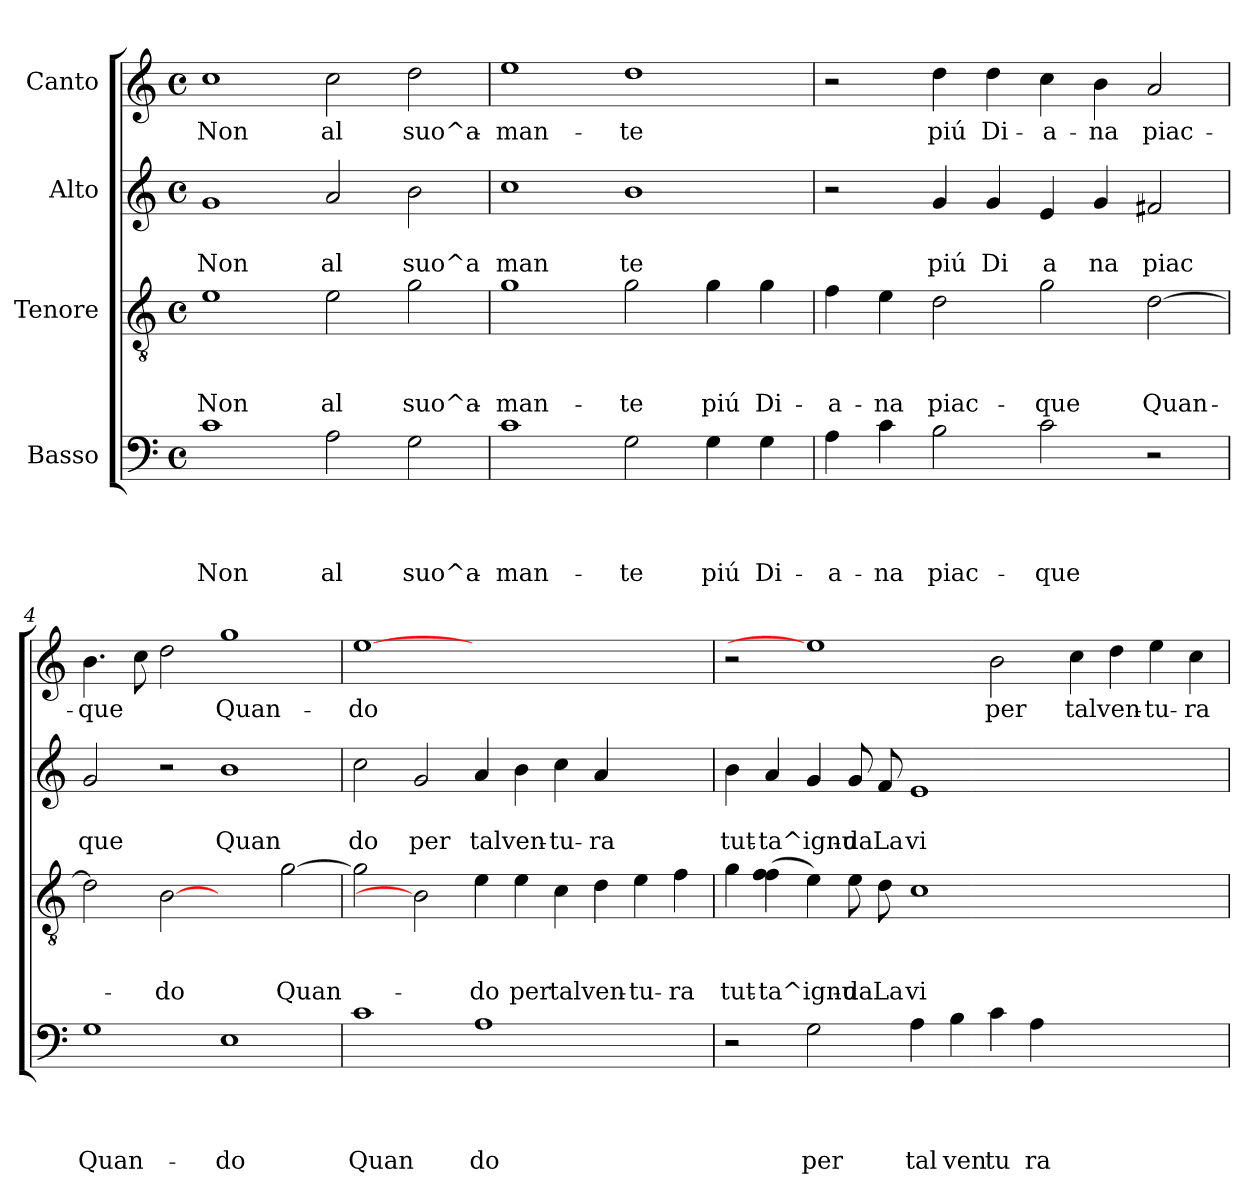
**kern	**text	**text	**text	**text	**kern	**text	**text	**text	**kern	**text	**text	**kern	**text
*part4	*part4	*part4	*part4	*part4	*part3	*part3	*part3	*part3	*part2	*part2	*part2	*part1	*part1
*staff4	*staff4	*staff4	*staff4	*staff4	*staff3	*staff3	*staff3	*staff3	*staff2	*staff2	*staff2	*staff1	*staff1
*I"Basso	*	*	*	*	*I"Tenore	*	*	*	*I"Alto	*	*	*I"Canto	*
*clefF4	*	*	*	*	*clefGv2	*	*	*	*clefG2	*	*	*clefG2	*
*k[]	*	*	*	*	*k[]	*	*	*	*k[]	*	*	*k[]	*
*C:	*	*	*	*	*C:	*	*	*	*C:	*	*	*C:	*
*M4/4	*	*	*	*	*M4/4	*	*	*	*M4/4	*	*	*M4/4	*
*met(c)	*	*	*	*	*met(c)	*	*	*	*met(c)	*	*	*met(c)	*
=1	=1	=1	=1	=1	=1	=1	=1	=1	=1	=1	=1	=1	=1
!	!	!	!	!LO:LY:b	!	!	!	!LO:LY:b	!	!	!LO:LY:b	!	!LO:LY:b
1c	.	.	.	Non	1e	.	.	Non	1g	.	Non	1cc	Non
!	!	!	!	!LO:LY:b	!	!	!	!LO:LY:b	!	!	!LO:LY:b	!	!LO:LY:b
2A\	.	.	.	al	2e\	.	.	al	2a/	.	al	2cc\	al
!	!	!	!	!LO:LY:b	!	!	!	!LO:LY:b	!	!	!LO:LY:b	!	!LO:LY:b
2G\	.	.	.	suo^a-	2g\	.	.	suo^a-	2b\	.	suo^a	2dd\	suo^a-
=2	=2	=2	=2	=2	=2	=2	=2	=2	=2	=2	=2	=2	=2
!	!	!	!	!LO:LY:b	!	!	!	!LO:LY:b	!	!	!LO:LY:b	!	!LO:LY:b
1c	.	.	.	-man-	1g	.	.	-man-	1cc	.	man	1ee	-man-
!	!	!	!	!LO:LY:b	!	!	!	!LO:LY:b	!	!	!LO:LY:b	!	!LO:LY:b
2G\	.	.	.	-te	2g\	.	.	-te	1b	.	te	1dd	-te
!	!	!	!	!LO:LY:b	!	!	!	!LO:LY:b	!	!	!	!	!
4G\	.	.	.	piú	4g\	.	.	piú	.	.	.	.	.
!	!	!	!	!LO:LY:b	!	!	!	!LO:LY:b	!	!	!	!	!
4G\	.	.	.	Di-	4g\	.	.	Di-	.	.	.	.	.
=3	=3	=3	=3	=3	=3	=3	=3	=3	=3	=3	=3	=3	=3
!	!	!	!	!LO:LY:b	!	!	!	!LO:LY:b	!	!	!	!	!
4A\	.	.	.	-a-	4f\	.	.	-a-	2r	.	.	2r	.
!	!	!	!	!LO:LY:b	!	!	!	!LO:LY:b	!	!	!	!	!
4c\	.	.	.	-na	4e\	.	.	-na	.	.	.	.	.
!	!	!	!	!LO:LY:b	!	!	!	!LO:LY:b	!	!	!LO:LY:b	!	!LO:LY:b
2B\	.	.	.	piac-	2d\	.	.	piac-	4g/	.	piú	4dd\	piú
!	!	!	!	!	!	!	!	!	!	!	!LO:LY:b	!	!LO:LY:b
.	.	.	.	.	.	.	.	.	4g/	.	Di	4dd\	Di-
!	!	!	!	!LO:LY:b	!	!	!	!LO:LY:b	!	!	!LO:LY:b	!	!LO:LY:b
2c\	.	.	.	-que	2g\	.	.	-que	4e/	.	a	4cc\	-a-
!	!	!	!	!	!	!	!	!	!	!	!LO:LY:b	!	!LO:LY:b
.	.	.	.	.	.	.	.	.	4g/	.	na	4b\	-na
!	!	!	!	!	!	!	!	!LO:LY:b	!	!	!LO:LY:b	!	!LO:LY:b
2r	.	.	.	.	[>2d\	.	.	Quan-	2f#X/	.	piac	2a/	piac-
=4	=4	=4	=4	=4	=4	=4	=4	=4	=4	=4	=4	=4	=4
!	!	!	!	!LO:LY:b	!	!	!	!	!	!	!LO:LY:b	!	!LO:LY:b
1G	.	.	.	Quan-	2d\]	.	.	.	2g/	.	que	4.b\	-que
.	.	.	.	.	.	.	.	.	.	.	.	8cc\	.
!	!	!	!	!	!	!	!	!LO:LY:b	!	!	!	!	!
.	.	.	.	.	[2B	.	.	-do	2r	.	.	2dd\	.
!	!	!	!	!LO:LY:b	!	!	!	!	!	!	!LO:LY:b	!	!LO:LY:b
1E	.	.	.	-do	2ryy	.	.	.	1b	.	Quan	1gg	Quan-
!	!	!	!	!	!	!	!	!LO:LY:b	!	!	!	!	!
.	.	.	.	.	[<2g\	.	.	Quan-	.	.	.	.	.
!!LO:LB:g=z
=5	=5	=5	=5	=5	=5	=5	=5	=5	=5	=5	=5	=5	=5
!	!	!	!	!LO:LY:b	!	!	!	!	!	!	!LO:LY:b	!	!LO:LY:b
1c	.	.	.	Quan	2g\]	.	.	.	2cc\	.	do	[1ee	-do
!	!	!	!	!	!	!	!	!	!	!	!LO:LY:b	!	!
.	.	.	.	.	2B]	.	.	.	2g/	.	per	.	.
!	!	!	!	!LO:LY:b	!	!	!	!LO:LY:b	!	!	!LO:LY:b	!	!
1A	.	.	.	do	4e\	.	.	-do	4a/	.	tal	1.ryy	.
!	!	!	!	!	!	!	!	!LO:LY:b	!	!	!LO:LY:b	!	!
.	.	.	.	.	4e\	.	.	per	4b\	.	ven-	.	.
!	!	!	!	!	!	!	!	!LO:LY:b	!	!	!LO:LY:b	!	!
.	.	.	.	.	4c\	.	.	tal	4cc\	.	-tu-	.	.
!	!	!	!	!	!	!	!	!LO:LY:b	!	!	!LO:LY:b	!	!
.	.	.	.	.	4d\	.	.	ven-	4a/	.	-ra	.	.
!	!	!	!	!	!	!	!	!LO:LY:b	!	!	!	!	!
2ryy	.	.	.	.	4e\	.	.	-tu-	2ryy	.	.	.	.
!	!	!	!	!	!	!	!	!LO:LY:b	!	!	!	!	!
.	.	.	.	.	4f\	.	.	-ra	.	.	.	.	.
=6	=6	=6	=6	=6	=6	=6	=6	=6	=6	=6	=6	=6	=6
!	!	!	!	!	!	!	!	!LO:LY:b	!	!	!LO:LY:b	!	!
2r	.	.	.	.	4g\	.	.	tut-	4b\	.	tut-	2r	.
!	!	!	!	!	!	!	!	!LO:LY:b	!	!	!LO:LY:b	!	!
.	.	.	.	.	(>4f\ 4f\	.	.	-ta^ignu-	4a/	.	-ta^ignu-	.	.
!	!	!	!	!LO:LY:b	!	!	!	!	!	!	!	!	!
2G\	.	.	.	per	4e\)	.	.	.	4g/	.	.	1ee]	.
!	!	!	!	!	!	!	!	!LO:LY:b	!	!	!LO:LY:b	!	!
.	.	.	.	.	8e\	.	.	-da	8g/	.	-da	.	.
!	!	!	!	!	!	!	!	!LO:LY:b	!	!	!LO:LY:b	!	!
.	.	.	.	.	8d\	.	.	La	8f/	.	La	.	.
!	!	!	!	!LO:LY:b	!	!	!	!LO:LY:b	!	!	!LO:LY:b	!	!
4A\	.	.	.	tal	1c	.	.	vi-	1e	.	vi-	.	.
!	!	!	!	!LO:LY:b	!	!	!	!	!	!	!	!	!
4B\	.	.	.	ven	.	.	.	.	.	.	.	.	.
!	!	!	!	!LO:LY:b	!	!	!	!	!	!	!	!	!LO:LY:b
4c\	.	.	.	tu	.	.	.	.	.	.	.	2b\	per
!	!	!	!	!LO:LY:b	!	!	!	!	!	!	!	!	!
4A\	.	.	.	ra	.	.	.	.	.	.	.	.	.
!	!	!	!	!	!	!	!	!	!	!	!	!	!LO:LY:b
1ryy	.	.	.	.	1ryy	.	.	.	1ryy	.	.	4cc\	tal
!	!	!	!	!	!	!	!	!	!	!	!	!	!LO:LY:b
.	.	.	.	.	.	.	.	.	.	.	.	4dd\	ven-
!	!	!	!	!	!	!	!	!	!	!	!	!	!LO:LY:b
.	.	.	.	.	.	.	.	.	.	.	.	4ee\	-tu-
!	!	!	!	!	!	!	!	!	!	!	!	!	!LO:LY:b
.	.	.	.	.	.	.	.	.	.	.	.	4cc\	-ra
=	=	=	=	=	=	=	=	=	=	=	=	=	=
*-	*-	*-	*-	*-	*-	*-	*-	*-	*-	*-	*-	*-	*-
